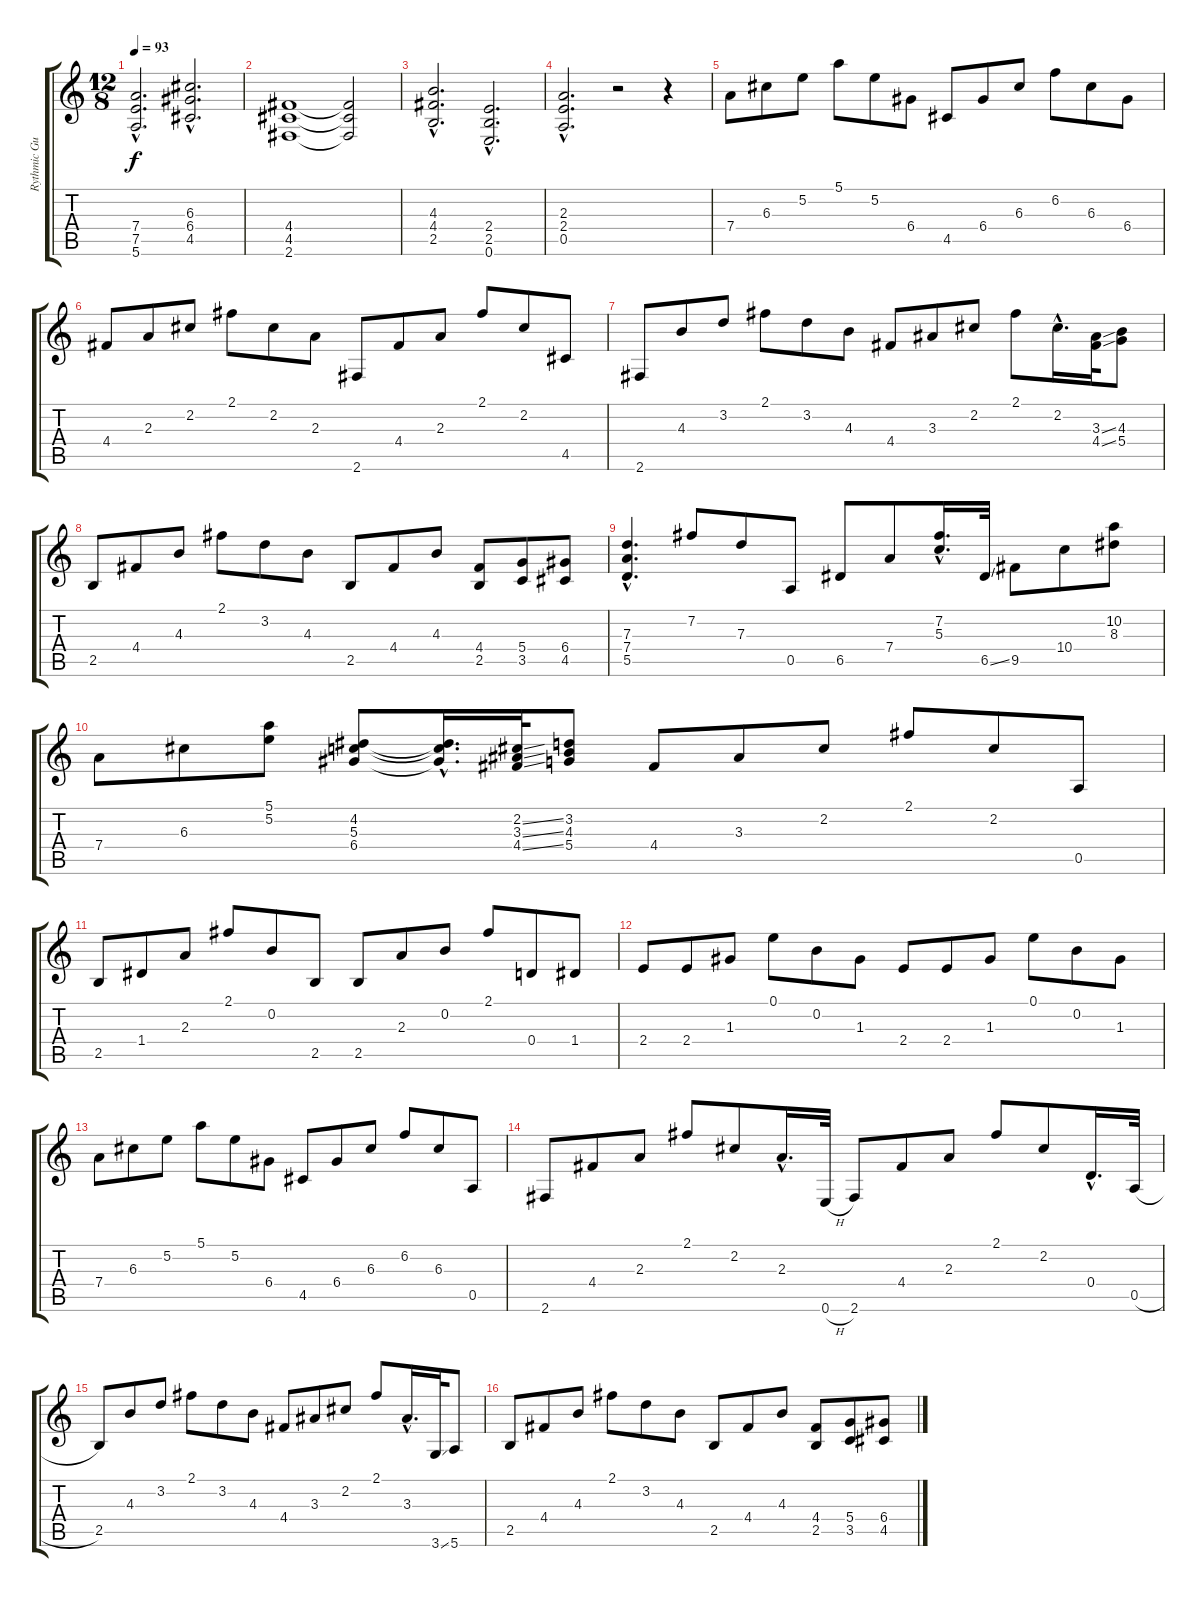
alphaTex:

\track ("Rythmic Guitar" "Rythmic Gu") {instrument acousticguitarsteel}
\staff {score tabs}
\tuning (E4 B3 G3 D3 A2 E2) {hide}
\ts (12 8)
\tempo 93
\clef g2
\ks c
(7.4{hac} 7.5{hac} 5.6{hac}).2{d dy f instrument acousticguitarsteel} (6.3{hac} 6.4{hac} 4.5{hac}).2{d} |
(4.4 4.5 2.6).1 (4.4{t} 4.5{t} 2.6{t}).2 |
(4.3{hac} 4.4{hac} 2.5{hac}).2{d} (2.4{hac} 2.5{hac} 0.6{hac}).2{d} |
(2.3{hac} 2.4{hac} 0.5{hac}).2{d} r.2 r.4 |
7.4.8 6.3.8 5.2.8 5.1.8 5.2.8 6.4.8 4.5.8 6.4.8 6.3.8 6.2.8 6.3.8 6.4.8 |
4.4.8 2.3.8 2.2.8 2.1.8 2.2.8 2.3.8 2.6.8 4.4.8 2.3.8 2.1.8 2.2.8 4.5.8 |
2.6.8 4.3.8 3.2.8 2.1.8 3.2.8 4.3.8 4.4.8 3.3.8 2.2.8 2.1.8 2.2{hac}.16{d} (3.3{ss} 4.4{ss}).32 (4.3 5.4).8 |
2.5.8 4.4.8 4.3.8 2.1.8 3.2.8 4.3.8 2.5.8 4.4.8 4.3.8 (4.4 2.5).8 (5.4 3.5).8 (6.4 4.5).8 |
(7.3{hac} 7.4{hac} 5.5{hac}).4{d} 7.2.8 7.3.8 0.5.8 6.5.8 7.4.8 (7.2{hac} 5.3{hac}).16{d} 6.5{ss}.32 9.5.8 10.4.8 (10.2 8.3).8 |
7.4.8 6.3.8 (5.1 5.2).8 (4.2 5.3 6.4).8 (4.2{hac t} 5.3{hac t} 6.4{hac t}).16{d} (2.2{ss} 3.3{ss} 4.4{ss}).32 (3.2 4.3 5.4).8 4.4.8 3.3.8 2.2.8 2.1.8 2.2.8 0.5.8 |
2.5.8 1.4.8 2.3.8 2.1.8 0.2.8 2.5.8 2.5.8 2.3.8 0.2.8 2.1.8 0.4.8 1.4.8 |
2.4.8 2.4.8 1.3.8 0.1.8 0.2.8 1.3.8 2.4.8 2.4.8 1.3.8 0.1.8 0.2.8 1.3.8 |
7.4.8 6.3.8 5.2.8 5.1.8 5.2.8 6.4.8 4.5.8 6.4.8 6.3.8 6.2.8 6.3.8 0.5.8 |
2.6.8 4.4.8 2.3.8 2.1.8 2.2.8 2.3{hac}.16{d} 0.6{h}.32 2.6.8 4.4.8 2.3.8 2.1.8 2.2.8 0.4{hac}.16{d} 0.5{h}.32 |
2.5.8 4.3.8 3.2.8 2.1.8 3.2.8 4.3.8 4.4.8 3.3.8 2.2.8 2.1.8 3.3{hac}.16{d} 3.6{ss}.32 5.6.8 |
2.5.8 4.4.8 4.3.8 2.1.8 3.2.8 4.3.8 2.5.8 4.4.8 4.3.8 (4.4 2.5).8 (5.4 3.5).8 (6.4 4.5).8
